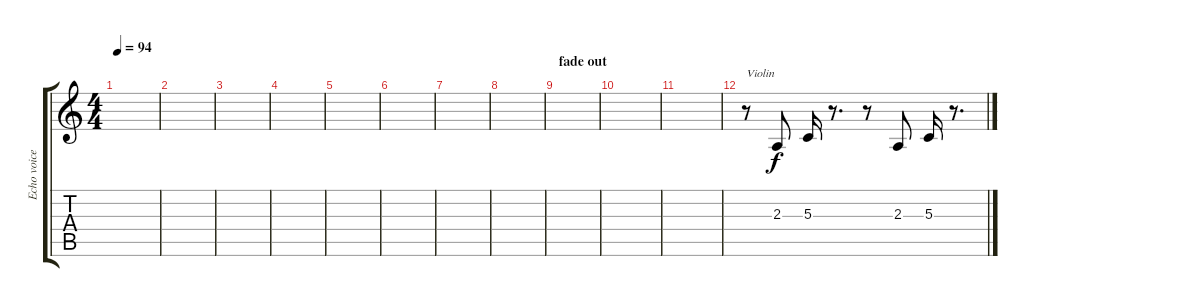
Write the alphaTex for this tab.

\track ("Echo voice/Violin" "Echo voice") {instrument clarinet}
\staff {score tabs}
\tuning (E4 B3 G3 D3 A2 E2) {hide}
\ts (4 4)
\tempo 94
\clef g2
\ks c
|
|
|
|
|
|
|
|
\section ("" "fade out")
|
|
|
r.8{txt "Violin" volume 6 balance 2 instrument violin} 2.3.8 5.3.16 r.8{d} r.8 2.3.8 5.3.16 r.8{d}
